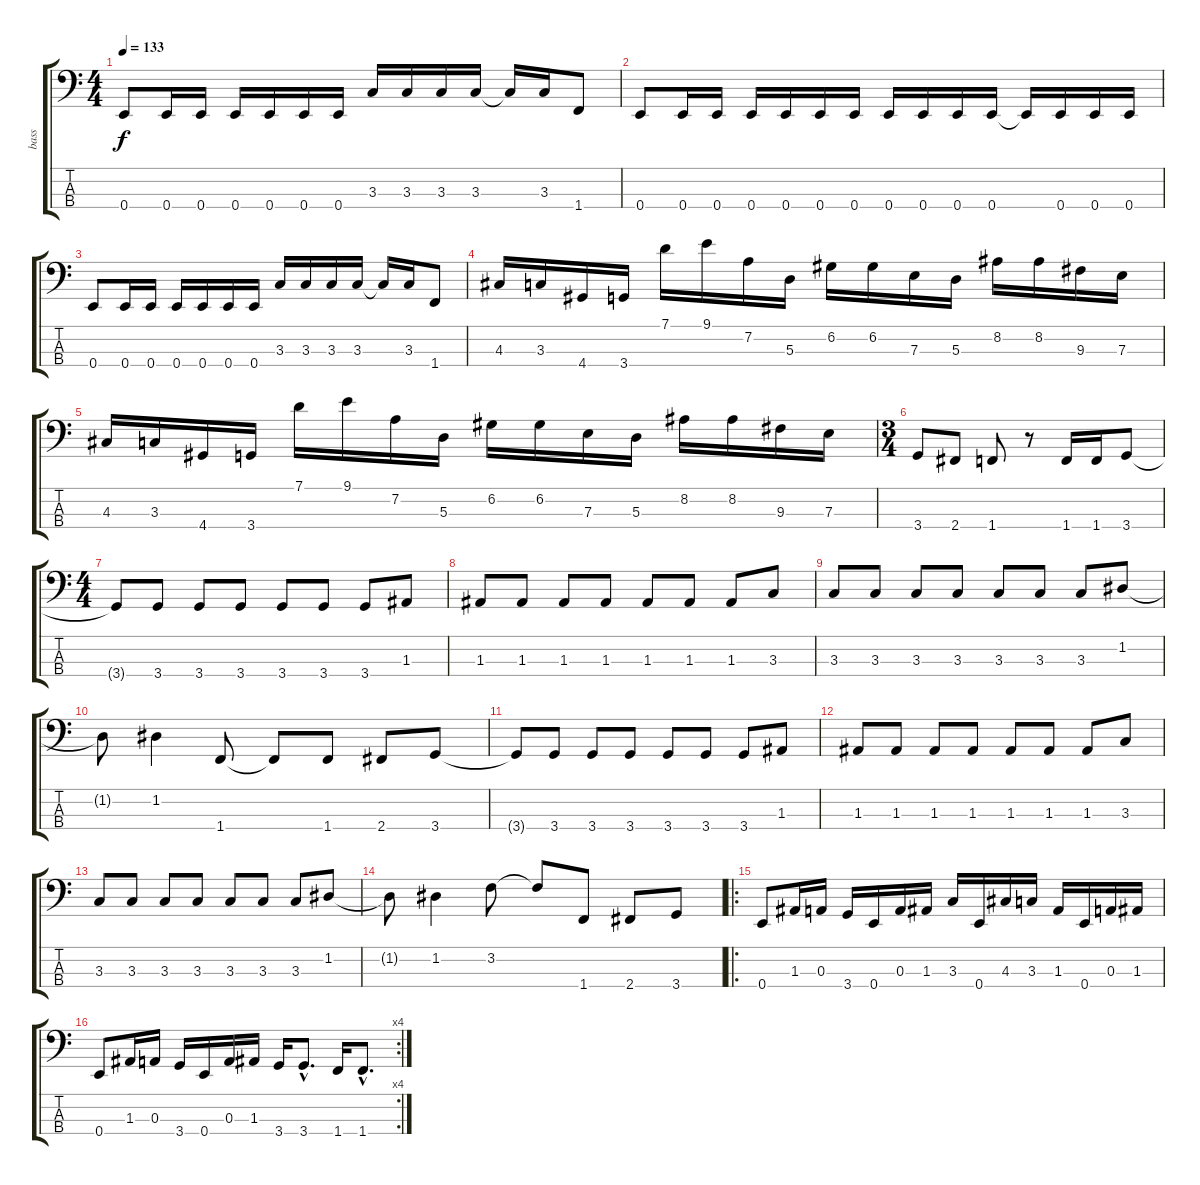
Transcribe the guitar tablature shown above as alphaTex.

\track ("bass" "bass") {instrument electricbasspick}
\staff {score tabs}
\tuning (G2 D2 A1 E1) {hide}
\ts (4 4)
\tempo 133
\clef f4
\ks c
0.4.8{dy f} 0.4.16 0.4.16 0.4.16 0.4.16 0.4.16 0.4.16 3.3.16 3.3.16 3.3.16 3.3.16 3.3{t}.16 3.3.16 1.4.8 |
0.4.8 0.4.16 0.4.16 0.4.16 0.4.16 0.4.16 0.4.16 0.4.16 0.4.16 0.4.16 0.4.16 0.4{t}.16 0.4.16 0.4.16 0.4.16 |
0.4.8 0.4.16 0.4.16 0.4.16 0.4.16 0.4.16 0.4.16 3.3.16 3.3.16 3.3.16 3.3.16 3.3{t}.16 3.3.16 1.4.8 |
4.3.16 3.3.16 4.4.16 3.4.16 7.1.16 9.1.16 7.2.16 5.3.16 6.2.16 6.2.16 7.3.16 5.3.16 8.2.16 8.2.16 9.3.16 7.3.16 |
4.3.16 3.3.16 4.4.16 3.4.16 7.1.16 9.1.16 7.2.16 5.3.16 6.2.16 6.2.16 7.3.16 5.3.16 8.2.16 8.2.16 9.3.16 7.3.16 |
\ts (3 4)
3.4.8 2.4.8 1.4.8 r.8 1.4.16 1.4.16 3.4.8 |
\ts (4 4)
3.4{t}.8 3.4.8 3.4.8 3.4.8 3.4.8 3.4.8 3.4.8 1.3.8 |
1.3.8 1.3.8 1.3.8 1.3.8 1.3.8 1.3.8 1.3.8 3.3.8 |
3.3.8 3.3.8 3.3.8 3.3.8 3.3.8 3.3.8 3.3.8 1.2.8 |
1.2{t}.8 1.2.4 1.4.8 1.4{t}.8 1.4.8 2.4.8 3.4.8 |
3.4{t}.8 3.4.8 3.4.8 3.4.8 3.4.8 3.4.8 3.4.8 1.3.8 |
1.3.8 1.3.8 1.3.8 1.3.8 1.3.8 1.3.8 1.3.8 3.3.8 |
3.3.8 3.3.8 3.3.8 3.3.8 3.3.8 3.3.8 3.3.8 1.2.8 |
1.2{t}.8 1.2.4 3.2.8 3.2{t}.8 1.4.8 2.4.8 3.4.8 |
\ro
0.4.8 1.3.16 0.3.16 3.4.16 0.4.16 0.3.16 1.3.16 3.3.16 0.4.16 4.3.16 3.3.16 1.3.16 0.4.16 0.3.16 1.3.16 |
\rc 4
0.4.8 1.3.16 0.3.16 3.4.16 0.4.16 0.3.16 1.3.16 3.4.16 3.4{hac}.8{d} 1.4.16 1.4{hac}.8{d}
